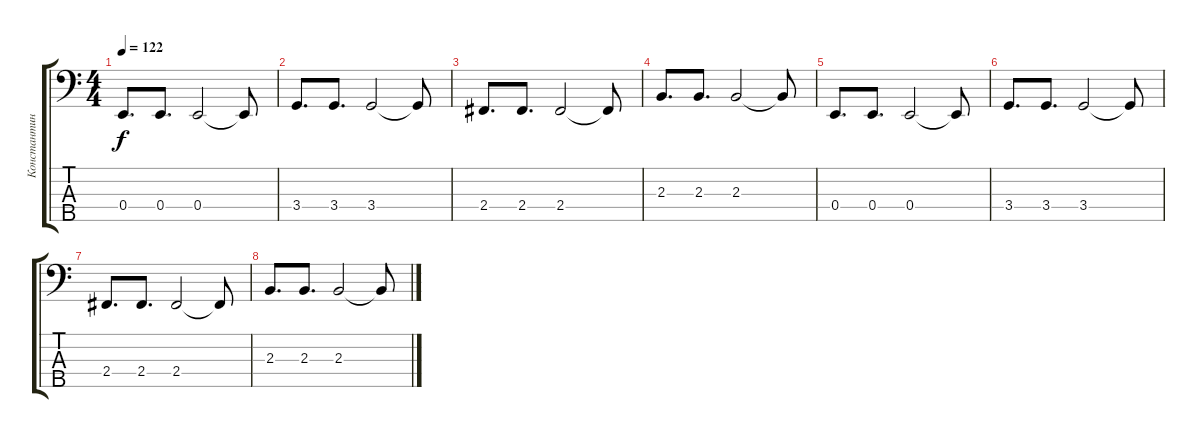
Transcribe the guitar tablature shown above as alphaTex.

\track ("Константин Бекрев (программирование)" "Константин") {instrument synthbass1}
\staff {score tabs}
\tuning (G2 D2 A1 E1 B0) {hide}
\ts (4 4)
\tempo 122
\clef f4
\ks c
0.4.8{d dy f} 0.4.8{d} 0.4.2 0.4{t}.8 |
3.4.8{d} 3.4.8{d} 3.4.2 3.4{t}.8 |
2.4.8{d} 2.4.8{d} 2.4.2 2.4{t}.8 |
2.3.8{d} 2.3.8{d} 2.3.2 2.3{t}.8 |
0.4.8{d} 0.4.8{d} 0.4.2 0.4{t}.8 |
3.4.8{d} 3.4.8{d} 3.4.2 3.4{t}.8 |
2.4.8{d} 2.4.8{d} 2.4.2 2.4{t}.8 |
2.3.8{d} 2.3.8{d} 2.3.2 2.3{t}.8
